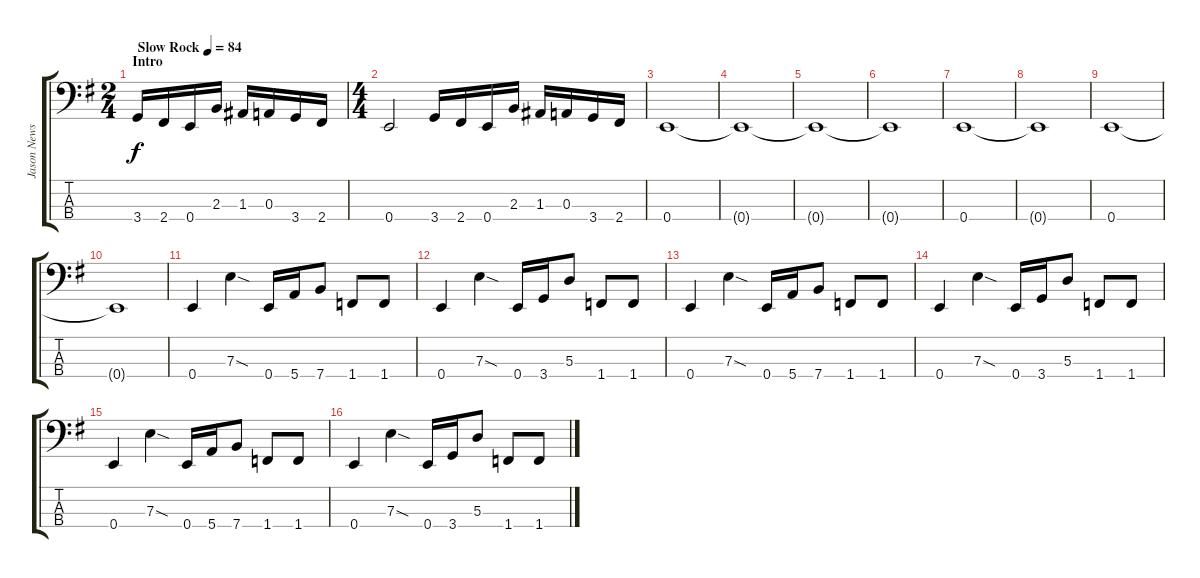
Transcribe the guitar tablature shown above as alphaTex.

\track ("Jason Newsted" "Jason News") {instrument electricbasspick}
\staff {score tabs}
\tuning (G2 D2 A1 E1) {hide}
\ts (2 4)
\section ("" "Intro")
\tempo (84 "Slow Rock")
\clef f4
\ks eminor
3.4.16{dy f instrument electricbasspick} 2.4.16 0.4.16 2.3.16 1.3.16 0.3.16 3.4.16 2.4.16 |
\ts (4 4)
0.4.2 3.4.16 2.4.16 0.4.16 2.3.16 1.3.16 0.3.16 3.4.16 2.4.16 |
0.4.1 |
0.4{t}.1 |
0.4{t}.1 |
0.4{t}.1 |
0.4.1 |
0.4{t}.1 |
0.4.1 |
0.4{t}.1 |
0.4.4 7.3{sod}.4 0.4.16 5.4.16 7.4.8 1.4.8 1.4.8 |
0.4.4 7.3{sod}.4 0.4.16 3.4.16 5.3.8 1.4.8 1.4.8 |
0.4.4 7.3{sod}.4 0.4.16 5.4.16 7.4.8 1.4.8 1.4.8 |
0.4.4 7.3{sod}.4 0.4.16 3.4.16 5.3.8 1.4.8 1.4.8 |
0.4.4 7.3{sod}.4 0.4.16 5.4.16 7.4.8 1.4.8 1.4.8 |
0.4.4 7.3{sod}.4 0.4.16 3.4.16 5.3.8 1.4.8 1.4.8
